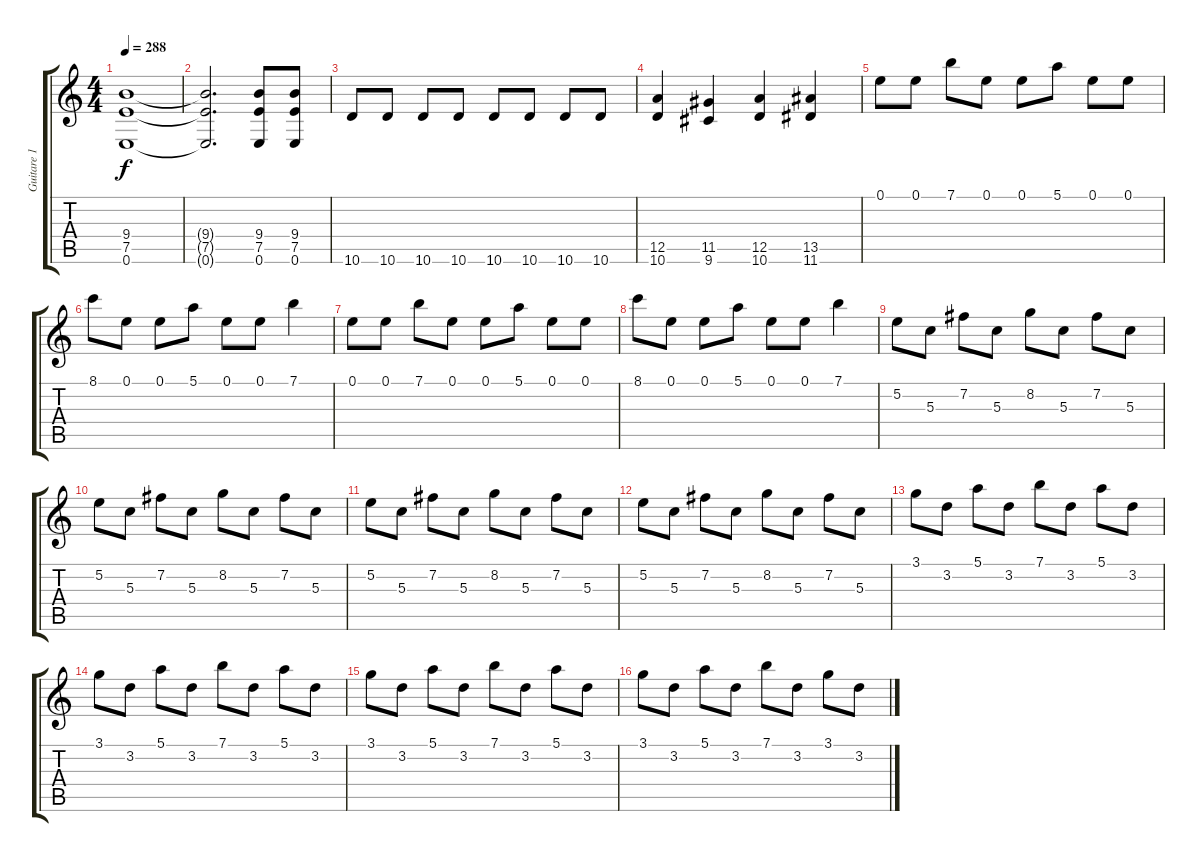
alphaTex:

\track ("Guitare 1" "Guitare 1") {instrument distortionguitar}
\staff {score tabs}
\tuning (E4 B3 G3 D3 A2 E2) {hide}
\ts (4 4)
\tempo 288
\clef g2
\ks c
(9.4 7.5 0.6).1{dy f} |
(9.4{t} 7.5{t} 0.6{t}).2{d} (9.4 7.5 0.6).8 (9.4 7.5 0.6).8 |
10.6.8 10.6.8 10.6.8 10.6.8 10.6.8 10.6.8 10.6.8 10.6.8 |
(12.5 10.6).4 (11.5 9.6).4 (12.5 10.6).4 (13.5 11.6).4 |
0.1.8 0.1.8 7.1.8 0.1.8 0.1.8 5.1.8 0.1.8 0.1.8 |
8.1.8 0.1.8 0.1.8 5.1.8 0.1.8 0.1.8 7.1.4 |
0.1.8 0.1.8 7.1.8 0.1.8 0.1.8 5.1.8 0.1.8 0.1.8 |
8.1.8 0.1.8 0.1.8 5.1.8 0.1.8 0.1.8 7.1.4 |
5.2.8 5.3.8 7.2.8 5.3.8 8.2.8 5.3.8 7.2.8 5.3.8 |
5.2.8 5.3.8 7.2.8 5.3.8 8.2.8 5.3.8 7.2.8 5.3.8 |
5.2.8 5.3.8 7.2.8 5.3.8 8.2.8 5.3.8 7.2.8 5.3.8 |
5.2.8 5.3.8 7.2.8 5.3.8 8.2.8 5.3.8 7.2.8 5.3.8 |
3.1.8 3.2.8 5.1.8 3.2.8 7.1.8 3.2.8 5.1.8 3.2.8 |
3.1.8 3.2.8 5.1.8 3.2.8 7.1.8 3.2.8 5.1.8 3.2.8 |
3.1.8 3.2.8 5.1.8 3.2.8 7.1.8 3.2.8 5.1.8 3.2.8 |
3.1.8 3.2.8 5.1.8 3.2.8 7.1.8 3.2.8 3.1.8 3.2.8
